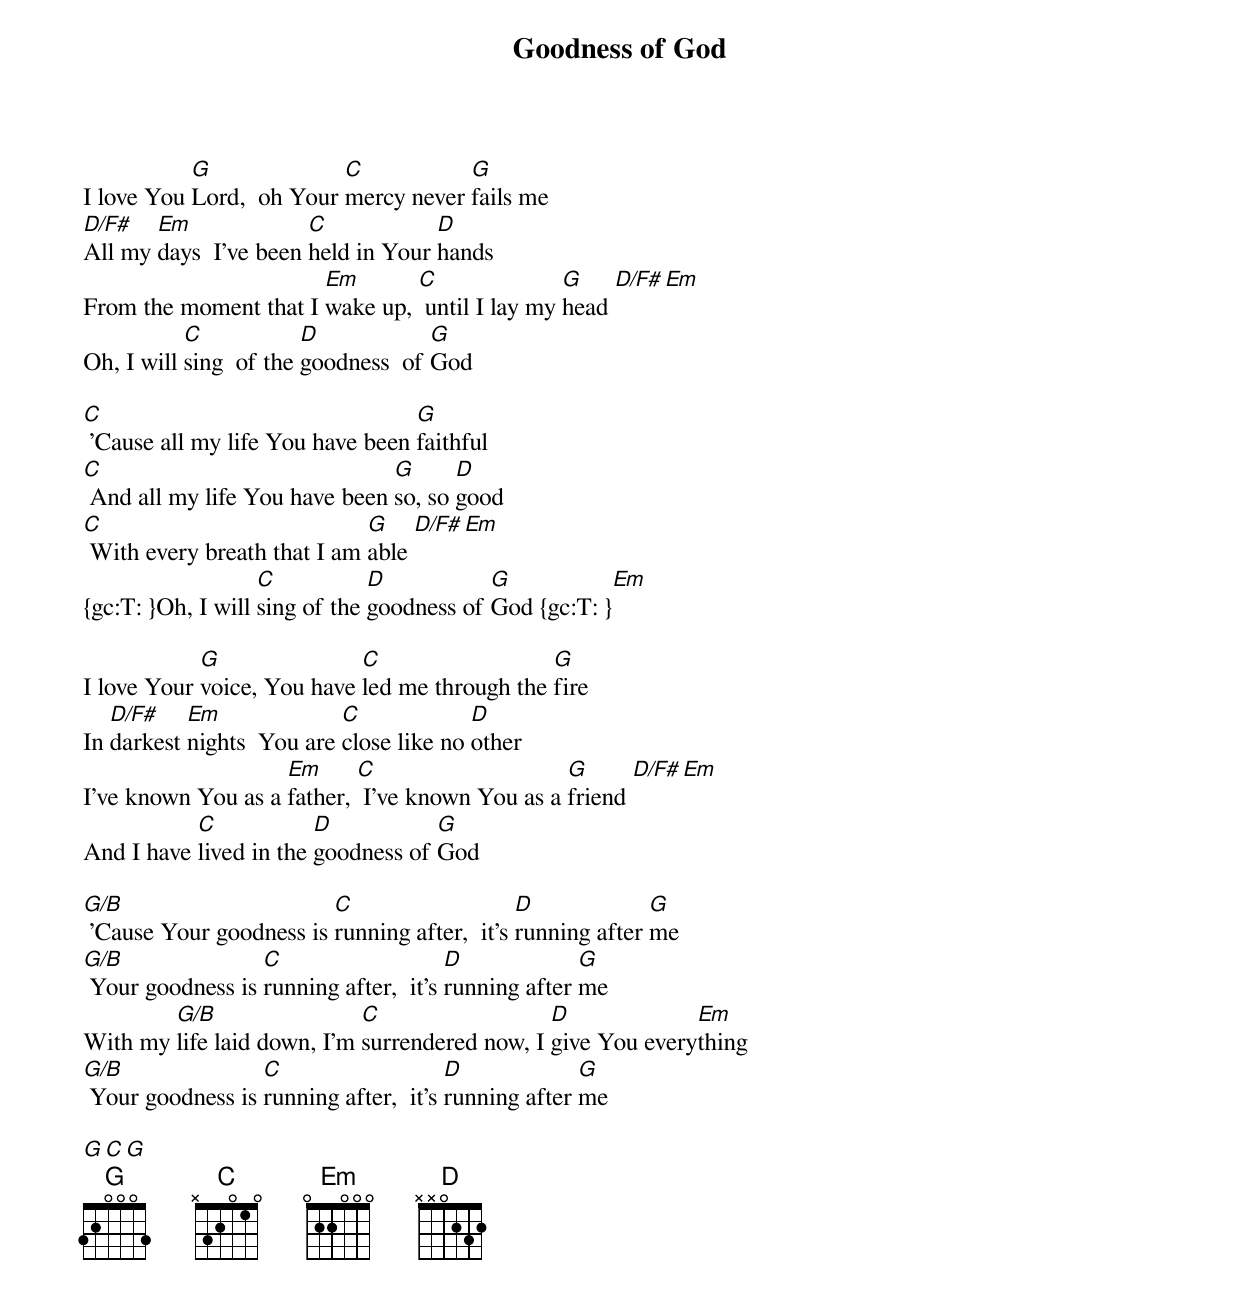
{title: Goodness of God}
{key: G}
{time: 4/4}
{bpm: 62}
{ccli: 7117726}
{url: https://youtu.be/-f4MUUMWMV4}
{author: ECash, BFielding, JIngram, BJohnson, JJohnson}
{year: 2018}
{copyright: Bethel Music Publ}

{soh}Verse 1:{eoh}
I love You [G]Lord,  oh Your [C]mercy never [G]fails me
[D/F#]All my [Em]days  I've been [C]held in Your [D]hands
From the moment that I [Em]wake up, [C] until I lay my [G]head [D/F#][Em]
Oh, I will [C]sing  of the [D]goodness  of [G]God

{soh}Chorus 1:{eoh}
[C] 'Cause all my life You have been [G]faithful
[C] And all my life You have been [G]so, so [D]good
[C] With every breath that I am [G]able [D/F#][Em]
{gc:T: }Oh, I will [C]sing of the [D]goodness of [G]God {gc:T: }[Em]

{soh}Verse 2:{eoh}
I love Your [G]voice, You have [C]led me through the [G]fire
In [D/F#]darkest [Em]nights  You are [C]close like no [D]other
I've known You as a [Em]father, [C] I've known You as a [G]friend [D/F#][Em]
And I have [C]lived in the [D]goodness of [G]God

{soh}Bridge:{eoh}
[G/B] 'Cause Your goodness is [C]running after,  it's [D]running after [G]me
[G/B] Your goodness is [C]running after,  it's [D]running after [G]me
With my [G/B]life laid down, I'm [C]surrendered now, I [D]give You every[Em]thing
[G/B] Your goodness is [C]running after,  it's [D]running after [G]me

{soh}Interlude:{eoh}
[G][C][G]
